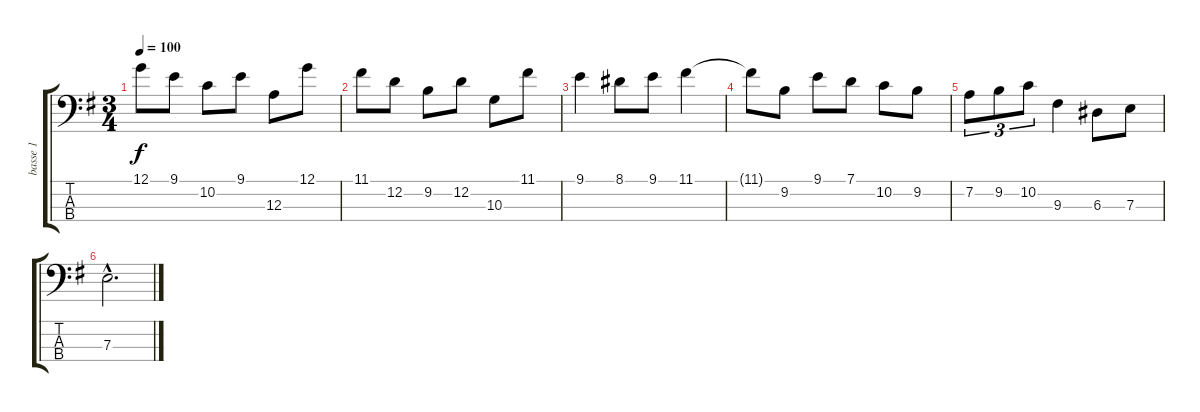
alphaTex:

\track ("basse 1" "basse 1") {instrument acousticbass}
\staff {score tabs}
\tuning (G2 D2 A1 E1) {hide}
\ts (3 4)
\tempo 100
\clef f4
\ks eminor
12.1.8{dy f} 9.1.8 10.2.8 9.1.8 12.3.8 12.1.8 |
11.1.8 12.2.8 9.2.8 12.2.8 10.3.8 11.1.8 |
9.1.4 8.1.8 9.1.8 11.1.4 |
11.1{t}.8 9.2.8 9.1.8 7.1.8 10.2.8 9.2.8 |
7.2.8{tu (3 2)} 9.2.8{tu (3 2)} 10.2.8{tu (3 2)} 9.3.4 6.3.8 7.3.8 |
7.3{hac}.2{d}
